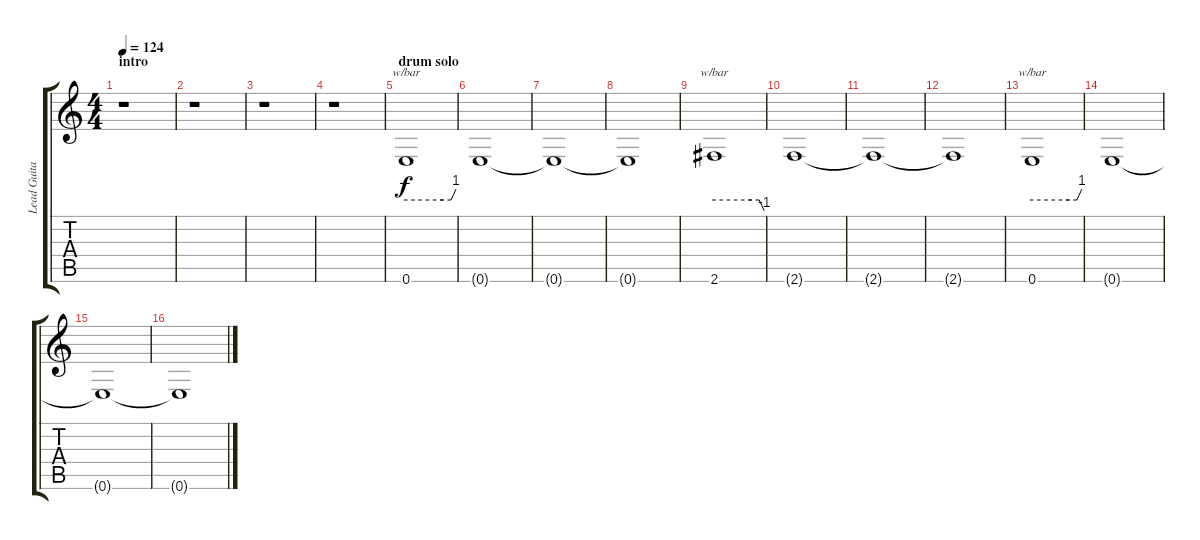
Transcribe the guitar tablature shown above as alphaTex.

\track ("Lead Guitar (Gilmour)" "Lead Guita") {instrument overdrivenguitar}
\staff {score tabs}
\tuning (E4 B3 G3 D3 A2 E2) {hide}
\ts (4 4)
\section ("" "intro")
\tempo 124
\clef g2
\ks c
r.1{dy f instrument overdrivenguitar} |
r.1 |
r.1 |
r.1 |
\section ("" "drum solo")
0.6.1{tbe (custom default 0 0 45 0 54 0 60 4) volume 8 balance 8} |
0.6{t}.1 |
0.6{t}.1 |
0.6{t}.1 |
2.6.1{tbe (custom default 0 0 45 0 54 0 60 -4)} |
2.6{t}.1 |
2.6{t}.1 |
2.6{t}.1 |
0.6.1{tbe (custom default 0 0 45 0 54 0 60 4)} |
0.6{t}.1 |
0.6{t}.1 |
0.6{t}.1
